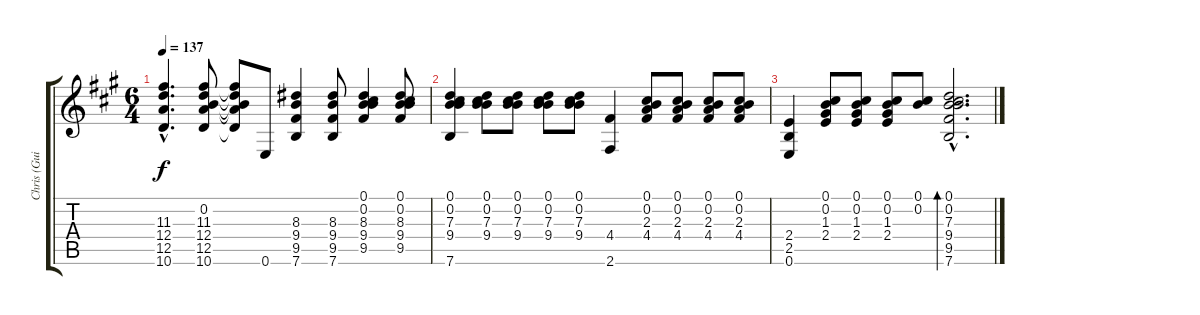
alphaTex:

\track ("Chris (Guitar)" "Chris (Gui") {instrument acousticguitarsteel}
\staff {score tabs}
\tuning (Db4 B3 G3 D3 A2 E2) {hide}
\ts (6 4)
\tempo 137
\clef g2
\ks a
(11.3{hac} 12.4{hac} 12.5{hac} 10.6{hac}).4{d dy f} (0.2 11.3 12.4 12.5 10.6).8 (0.2{t} 11.3{t} 12.4{t} 12.5{t} 10.6{t}).8 0.6.8 (8.3 9.4 9.5 7.6).4 (8.3 9.4 9.5 7.6).8 (0.1 0.2 8.3 9.4 9.5).4 (0.1 0.2 8.3 9.4 9.5).8 |
(0.1 0.2 7.3 9.4 7.6).4 (0.1 0.2 7.3 9.4).8 (0.1 0.2 7.3 9.4).8 (0.1 0.2 7.3 9.4).8 (0.1 0.2 7.3 9.4).8 (4.4 2.6).4 (0.1 0.2 2.3 4.4).8 (0.1 0.2 2.3 4.4).8 (0.1 0.2 2.3 4.4).8 (0.1 0.2 2.3 4.4).8 |
(2.4 2.5 0.6).4 (0.1 0.2 1.3 2.4).8 (0.1 0.2 1.3 2.4).8 (0.1 0.2 1.3 2.4).8 (0.1 0.2).8 (0.1{hac} 0.2{hac} 7.3{hac} 9.4{hac} 9.5{hac} 7.6{hac}).2{d bd 60}
